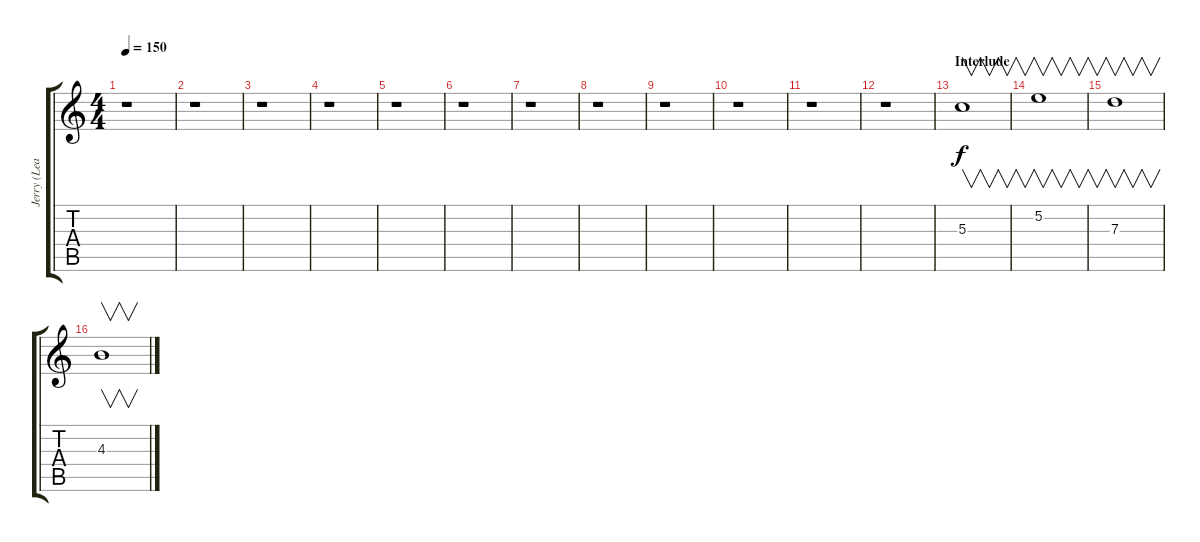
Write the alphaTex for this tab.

\track ("Jerry (Lead)" "Jerry (Lea") {instrument distortionguitar}
\staff {score tabs}
\tuning (E4 B3 G3 D3 A2 E2) {hide}
\ts (4 4)
\tempo 150
\clef g2
\ks c
r.1{dy f} |
r.1 |
r.1 |
r.1 |
r.1 |
r.1 |
r.1 |
r.1 |
r.1 |
r.1 |
r.1 |
r.1 |
\section ("" "Interlude")
5.3.1{v} |
5.2.1{v} |
7.3.1{v} |
4.3.1{v}
